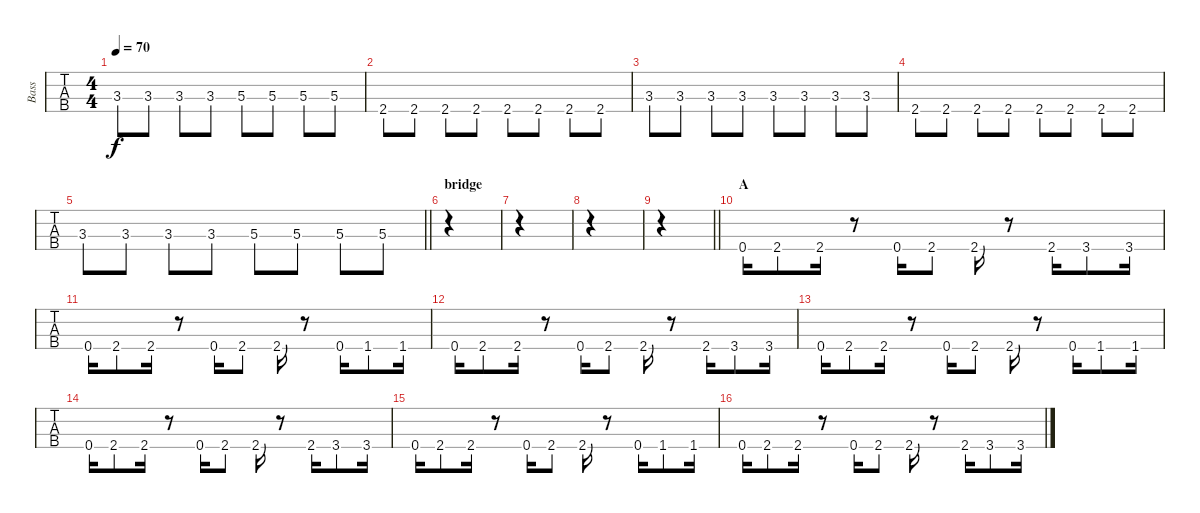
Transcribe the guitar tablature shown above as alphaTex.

\track ("Bass" "Bass") {instrument electricbassfinger}
\staff {tabs}
\tuning (G2 D2 A1 D1) {hide}
\ts (4 4)
\tempo 70
\clef f4
\ks c
3.3.8{dy f} 3.3.8 3.3.8 3.3.8 5.3.8 5.3.8 5.3.8 5.3.8 |
2.4.8 2.4.8 2.4.8 2.4.8 2.4.8 2.4.8 2.4.8 2.4.8 |
3.3.8 3.3.8 3.3.8 3.3.8 3.3.8 3.3.8 3.3.8 3.3.8 |
2.4.8 2.4.8 2.4.8 2.4.8 2.4.8 2.4.8 2.4.8 2.4.8 |
\barLineRight lightlight
3.3.8 3.3.8 3.3.8 3.3.8 5.3.8 5.3.8 5.3.8 5.3.8 |
\section ("" "bridge")
|
|
|
\barLineRight lightlight
|
\section ("" "A")
0.4.16 2.4.8 2.4.16 r.8 0.4.16 2.4.8 2.4.16 r.8 2.4.16 3.4.8 3.4.16 |
0.4.16 2.4.8 2.4.16 r.8 0.4.16 2.4.8 2.4.16 r.8 0.4.16 1.4.8 1.4.16 |
0.4.16 2.4.8 2.4.16 r.8 0.4.16 2.4.8 2.4.16 r.8 2.4.16 3.4.8 3.4.16 |
0.4.16 2.4.8 2.4.16 r.8 0.4.16 2.4.8 2.4.16 r.8 0.4.16 1.4.8 1.4.16 |
0.4.16 2.4.8 2.4.16 r.8 0.4.16 2.4.8 2.4.16 r.8 2.4.16 3.4.8 3.4.16 |
0.4.16 2.4.8 2.4.16 r.8 0.4.16 2.4.8 2.4.16 r.8 0.4.16 1.4.8 1.4.16 |
0.4.16 2.4.8 2.4.16 r.8 0.4.16 2.4.8 2.4.16 r.8 2.4.16 3.4.8 3.4.16
